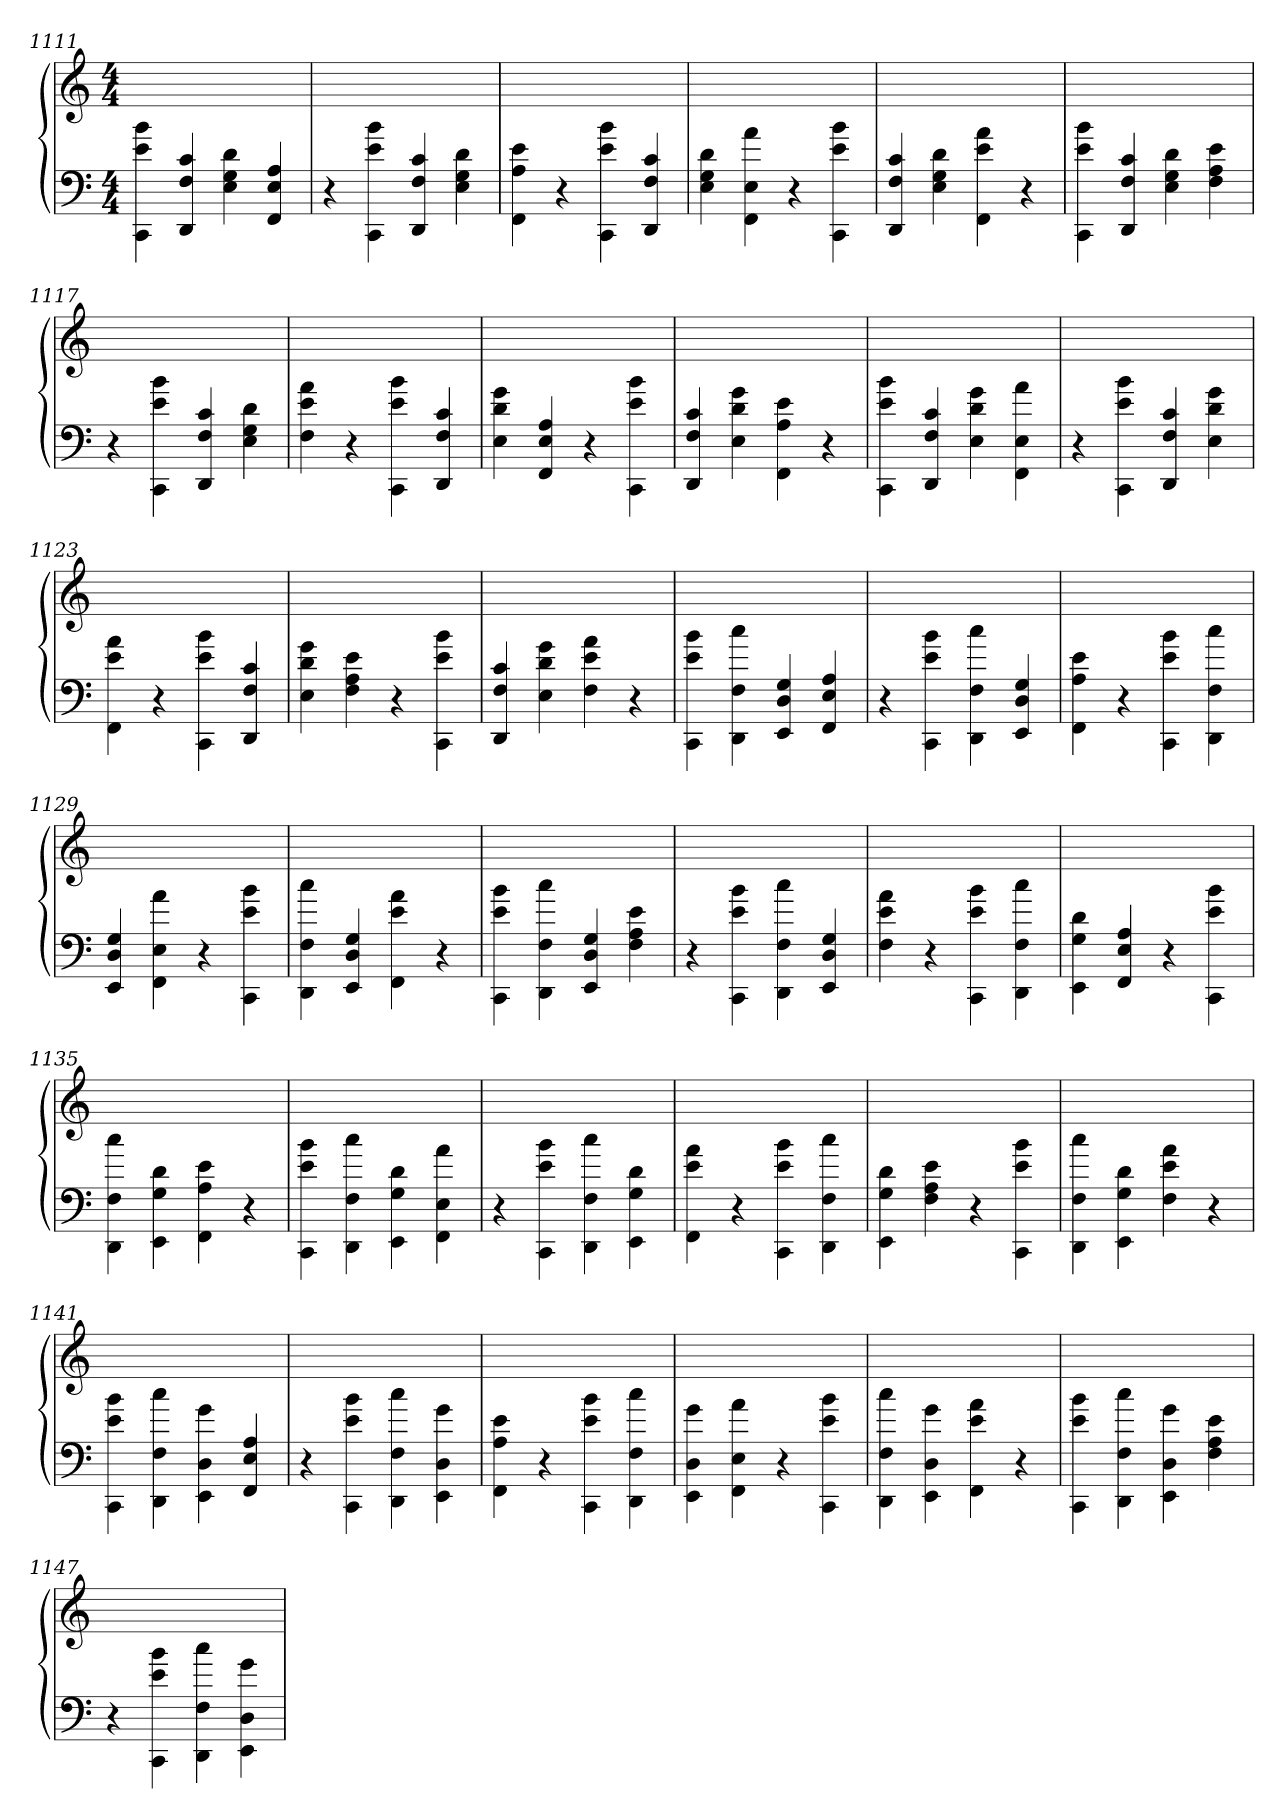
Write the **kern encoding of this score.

**kern	**kern
*part2	*part1
*staff2	*staff1
*clefF4	*clefG2
*k[]	*k[]
*C:	*C:
*M4/4	*M4/4
=1111	=1111
4CC 4e 4b	1ryy
4DD 4F 4c	.
4E 4G 4d	.
4FF 4E 4A	.
=1112	=1112
4r	1ryy
4CC 4e 4b	.
4DD 4F 4c	.
4E 4G 4d	.
=1113	=1113
4FF 4A 4e	1ryy
4r	.
4CC 4e 4b	.
4DD 4F 4c	.
=1114	=1114
4E 4G 4d	1ryy
4FF 4E 4a	.
4r	.
4CC 4e 4b	.
=1115	=1115
4DD 4F 4c	1ryy
4E 4G 4d	.
4FF 4e 4a	.
4r	.
=1116	=1116
4CC 4e 4b	1ryy
4DD 4F 4c	.
4E 4G 4d	.
4F 4A 4e	.
=1117	=1117
4r	1ryy
4CC 4e 4b	.
4DD 4F 4c	.
4E 4G 4d	.
=1118	=1118
4F 4e 4a	1ryy
4r	.
4CC 4e 4b	.
4DD 4F 4c	.
=1119	=1119
4E 4d 4g	1ryy
4FF 4E 4A	.
4r	.
4CC 4e 4b	.
=1120	=1120
4DD 4F 4c	1ryy
4E 4d 4g	.
4FF 4A 4e	.
4r	.
=1121	=1121
4CC 4e 4b	1ryy
4DD 4F 4c	.
4E 4d 4g	.
4FF 4E 4a	.
=1122	=1122
4r	1ryy
4CC 4e 4b	.
4DD 4F 4c	.
4E 4d 4g	.
=1123	=1123
4FF 4e 4a	1ryy
4r	.
4CC 4e 4b	.
4DD 4F 4c	.
=1124	=1124
4E 4d 4g	1ryy
4F 4A 4e	.
4r	.
4CC 4e 4b	.
=1125	=1125
4DD 4F 4c	1ryy
4E 4d 4g	.
4F 4e 4a	.
4r	.
=1126	=1126
4CC 4e 4b	1ryy
4DD 4F 4cc	.
4EE 4D 4G	.
4FF 4E 4A	.
=1127	=1127
4r	1ryy
4CC 4e 4b	.
4DD 4F 4cc	.
4EE 4D 4G	.
=1128	=1128
4FF 4A 4e	1ryy
4r	.
4CC 4e 4b	.
4DD 4F 4cc	.
=1129	=1129
4EE 4D 4G	1ryy
4FF 4E 4a	.
4r	.
4CC 4e 4b	.
=1130	=1130
4DD 4F 4cc	1ryy
4EE 4D 4G	.
4FF 4e 4a	.
4r	.
=1131	=1131
4CC 4e 4b	1ryy
4DD 4F 4cc	.
4EE 4D 4G	.
4F 4A 4e	.
=1132	=1132
4r	1ryy
4CC 4e 4b	.
4DD 4F 4cc	.
4EE 4D 4G	.
=1133	=1133
4F 4e 4a	1ryy
4r	.
4CC 4e 4b	.
4DD 4F 4cc	.
=1134	=1134
4EE 4G 4d	1ryy
4FF 4E 4A	.
4r	.
4CC 4e 4b	.
=1135	=1135
4DD 4F 4cc	1ryy
4EE 4G 4d	.
4FF 4A 4e	.
4r	.
=1136	=1136
4CC 4e 4b	1ryy
4DD 4F 4cc	.
4EE 4G 4d	.
4FF 4E 4a	.
=1137	=1137
4r	1ryy
4CC 4e 4b	.
4DD 4F 4cc	.
4EE 4G 4d	.
=1138	=1138
4FF 4e 4a	1ryy
4r	.
4CC 4e 4b	.
4DD 4F 4cc	.
=1139	=1139
4EE 4G 4d	1ryy
4F 4A 4e	.
4r	.
4CC 4e 4b	.
=1140	=1140
4DD 4F 4cc	1ryy
4EE 4G 4d	.
4F 4e 4a	.
4r	.
=1141	=1141
4CC 4e 4b	1ryy
4DD 4F 4cc	.
4EE 4D 4g	.
4FF 4E 4A	.
=1142	=1142
4r	1ryy
4CC 4e 4b	.
4DD 4F 4cc	.
4EE 4D 4g	.
=1143	=1143
4FF 4A 4e	1ryy
4r	.
4CC 4e 4b	.
4DD 4F 4cc	.
=1144	=1144
4EE 4D 4g	1ryy
4FF 4E 4a	.
4r	.
4CC 4e 4b	.
=1145	=1145
4DD 4F 4cc	1ryy
4EE 4D 4g	.
4FF 4e 4a	.
4r	.
=1146	=1146
4CC 4e 4b	1ryy
4DD 4F 4cc	.
4EE 4D 4g	.
4F 4A 4e	.
=1147	=1147
4r	1ryy
4CC 4e 4b	.
4DD 4F 4cc	.
4EE 4D 4g	.
=	=
*-	*-
